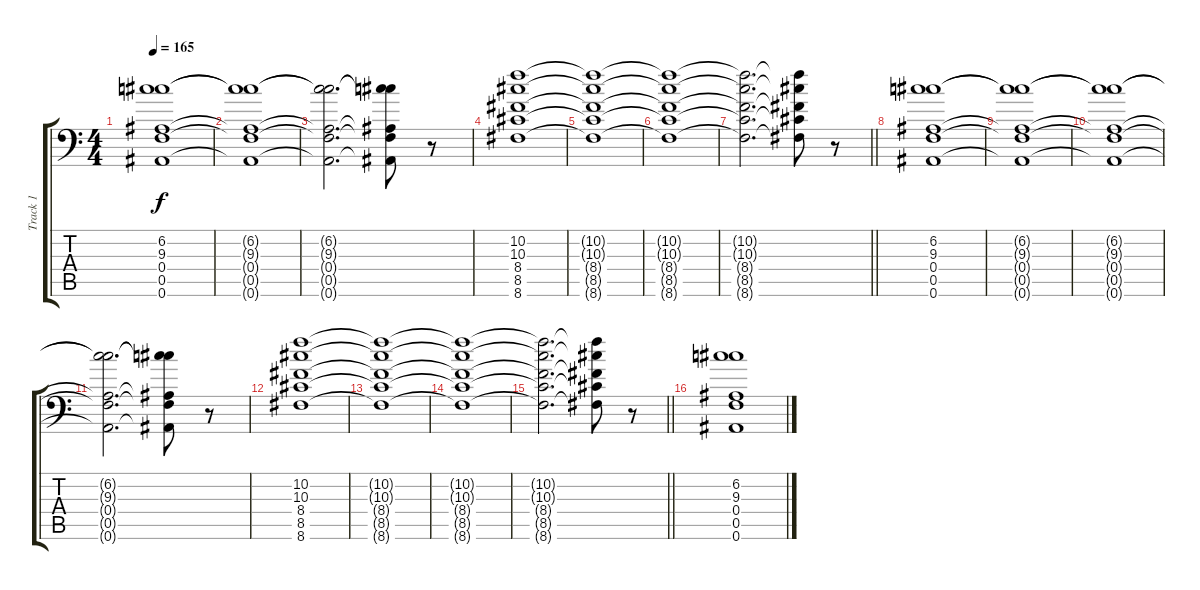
\track ("Track 1" "Track 1") {instrument distortionguitar}
\staff {score tabs}
\tuning (C4 G3 Eb3 Bb2 F2 Bb1) {hide}
\ts (4 4)
\tempo 165
\clef f4
\ks c
(6.2{t} 9.3{t} 0.4{t} 0.5{t} 0.6{t}).1{dy f} |
(6.2{t} 9.3{t} 0.4{t} 0.5{t} 0.6{t}).1 |
(6.2{t} 9.3{t} 0.4{t} 0.5{t} 0.6{t}).2{d} (6.2{t} 9.3{t} 0.4{t} 0.5{t} 0.6{t}).8 r.8{volume 13} |
(10.2 10.3 8.4 8.5 8.6).1{volume 0} |
(10.2{t} 10.3{t} 8.4{t} 8.5{t} 8.6{t}).1 |
(10.2{t} 10.3{t} 8.4{t} 8.5{t} 8.6{t}).1 |
\barLineRight lightlight
(10.2{t} 10.3{t} 8.4{t} 8.5{t} 8.6{t}).2{d} (10.2{t} 10.3{t} 8.4{t} 8.5{t} 8.6{t}).8 r.8{volume 13} |
\section ("" "")
(6.2 9.3 0.4 0.5 0.6).1{volume 0} |
(6.2{t} 9.3{t} 0.4{t} 0.5{t} 0.6{t}).1 |
(6.2{t} 9.3{t} 0.4{t} 0.5{t} 0.6{t}).1 |
(6.2{t} 9.3{t} 0.4{t} 0.5{t} 0.6{t}).2{d} (6.2{t} 9.3{t} 0.4{t} 0.5{t} 0.6{t}).8 r.8{volume 13} |
(10.2 10.3 8.4 8.5 8.6).1{volume 0} |
(10.2{t} 10.3{t} 8.4{t} 8.5{t} 8.6{t}).1 |
(10.2{t} 10.3{t} 8.4{t} 8.5{t} 8.6{t}).1 |
\barLineRight lightlight
(10.2{t} 10.3{t} 8.4{t} 8.5{t} 8.6{t}).2{d} (10.2{t} 10.3{t} 8.4{t} 8.5{t} 8.6{t}).8 r.8{volume 13} |
(6.2 9.3 0.4 0.5 0.6).1{volume 0}
